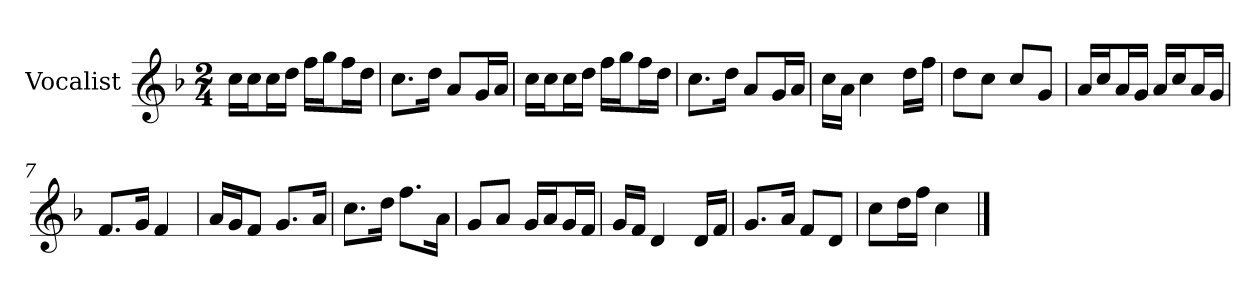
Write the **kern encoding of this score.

**kern
*part1
*staff1
*I"Vocalist
*k[b-]
*F:
*M2/4
=
16ccLL
16ccJ
16ccL
16ddJJ
16ffLL
16ggJ
16ffL
16ddJJ
=1
8.ccL
16ddJk
8aL
16gL
16aJJ
=2
16ccLL
16ccJ
16ccL
16ddJJ
16ffLL
16ggJ
16ffL
16ddJJ
=3
8.ccL
16ddJk
8aL
16gL
16aJJ
=4
16ccLL
16aJJ
4cc
16ddLL
16ffJJ
=5
8ddL
8ccJ
8ccL
8gJ
=6
16aLL
16ccJ
16aL
16gJJ
16aLL
16ccJ
16aL
16gJJ
=7
8.fL
16gJk
4f
=8
16aLL
16gJ
8fJ
8.gL
16aJk
=9
8.ccL
16ddJk
8.ffL
16aJk
=10
8gL
8aJ
16gLL
16aJ
16gL
16fJJ
=11
16gLL
16fJJ
4d
16dLL
16fJJ
=12
8.gL
16aJk
8fL
8dJ
=13
8ccL
16ddL
16ffJJ
4cc
==
*-
